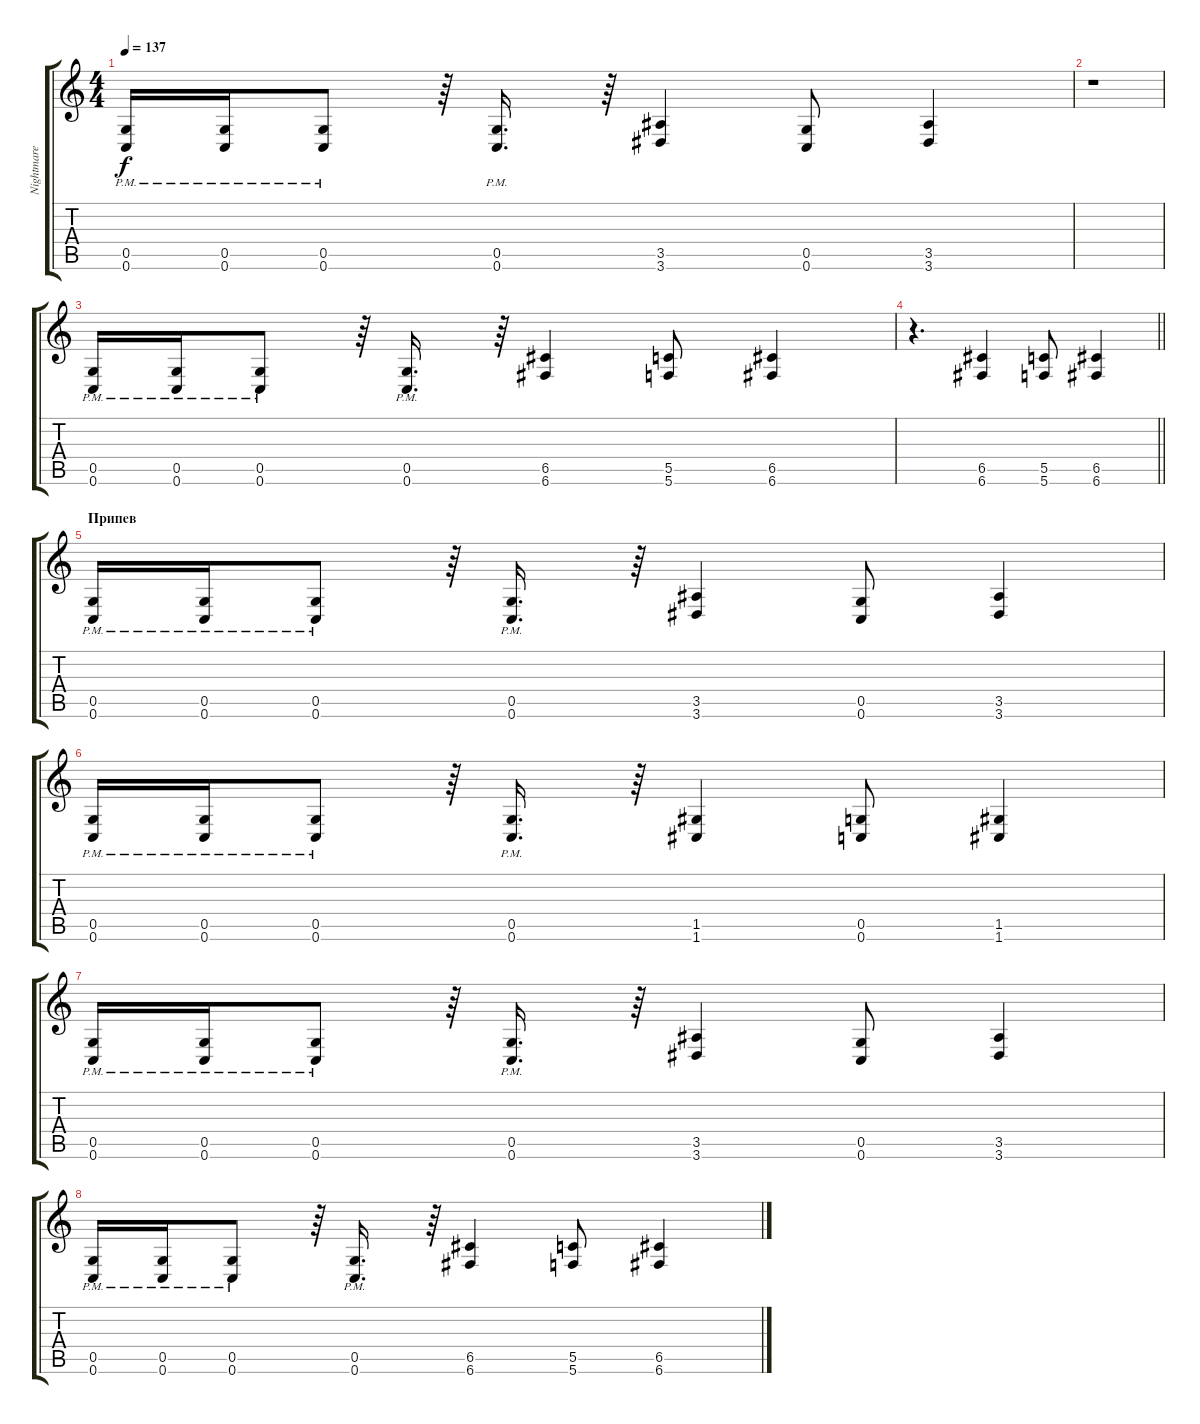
\track ("Nightmare Industries Guitar" "Nightmare ") {instrument distortionguitar}
\staff {score tabs}
\tuning (D4 A3 F3 C3 G2 C2) {hide}
\ts (4 4)
\tempo 137
\clef g2
\ks c
(0.5{pm} 0.6{pm}).16{dy f} (0.5{pm} 0.6{pm}).16 (0.5{pm} 0.6{pm}).8 r.64 (0.5{pm} 0.6{pm}).16{d} r.64 (3.5 3.6).4 (0.5 0.6).8 (3.5 3.6).4 |
r.1 |
(0.5{pm} 0.6{pm}).16 (0.5{pm} 0.6{pm}).16 (0.5{pm} 0.6{pm}).8 r.64 (0.5{pm} 0.6{pm}).16{d} r.64 (6.5 6.6).4 (5.5 5.6).8 (6.5 6.6).4 |
\barLineRight lightlight
r.4{d} (6.5 6.6).4 (5.5 5.6).8 (6.5 6.6).4 |
\section ("" "Припев")
(0.5{pm} 0.6{pm}).16 (0.5{pm} 0.6{pm}).16 (0.5{pm} 0.6{pm}).8 r.64 (0.5{pm} 0.6{pm}).16{d} r.64 (3.5 3.6).4 (0.5 0.6).8 (3.5 3.6).4 |
(0.5{pm} 0.6{pm}).16 (0.5{pm} 0.6{pm}).16 (0.5{pm} 0.6{pm}).8 r.64 (0.5{pm} 0.6{pm}).16{d} r.64 (1.5 1.6).4 (0.5 0.6).8 (1.5 1.6).4 |
(0.5{pm} 0.6{pm}).16 (0.5{pm} 0.6{pm}).16 (0.5{pm} 0.6{pm}).8 r.64 (0.5{pm} 0.6{pm}).16{d} r.64 (3.5 3.6).4 (0.5 0.6).8 (3.5 3.6).4 |
(0.5{pm} 0.6{pm}).16 (0.5{pm} 0.6{pm}).16 (0.5{pm} 0.6{pm}).8 r.64 (0.5{pm} 0.6{pm}).16{d} r.64 (6.5 6.6).4 (5.5 5.6).8 (6.5 6.6).4
